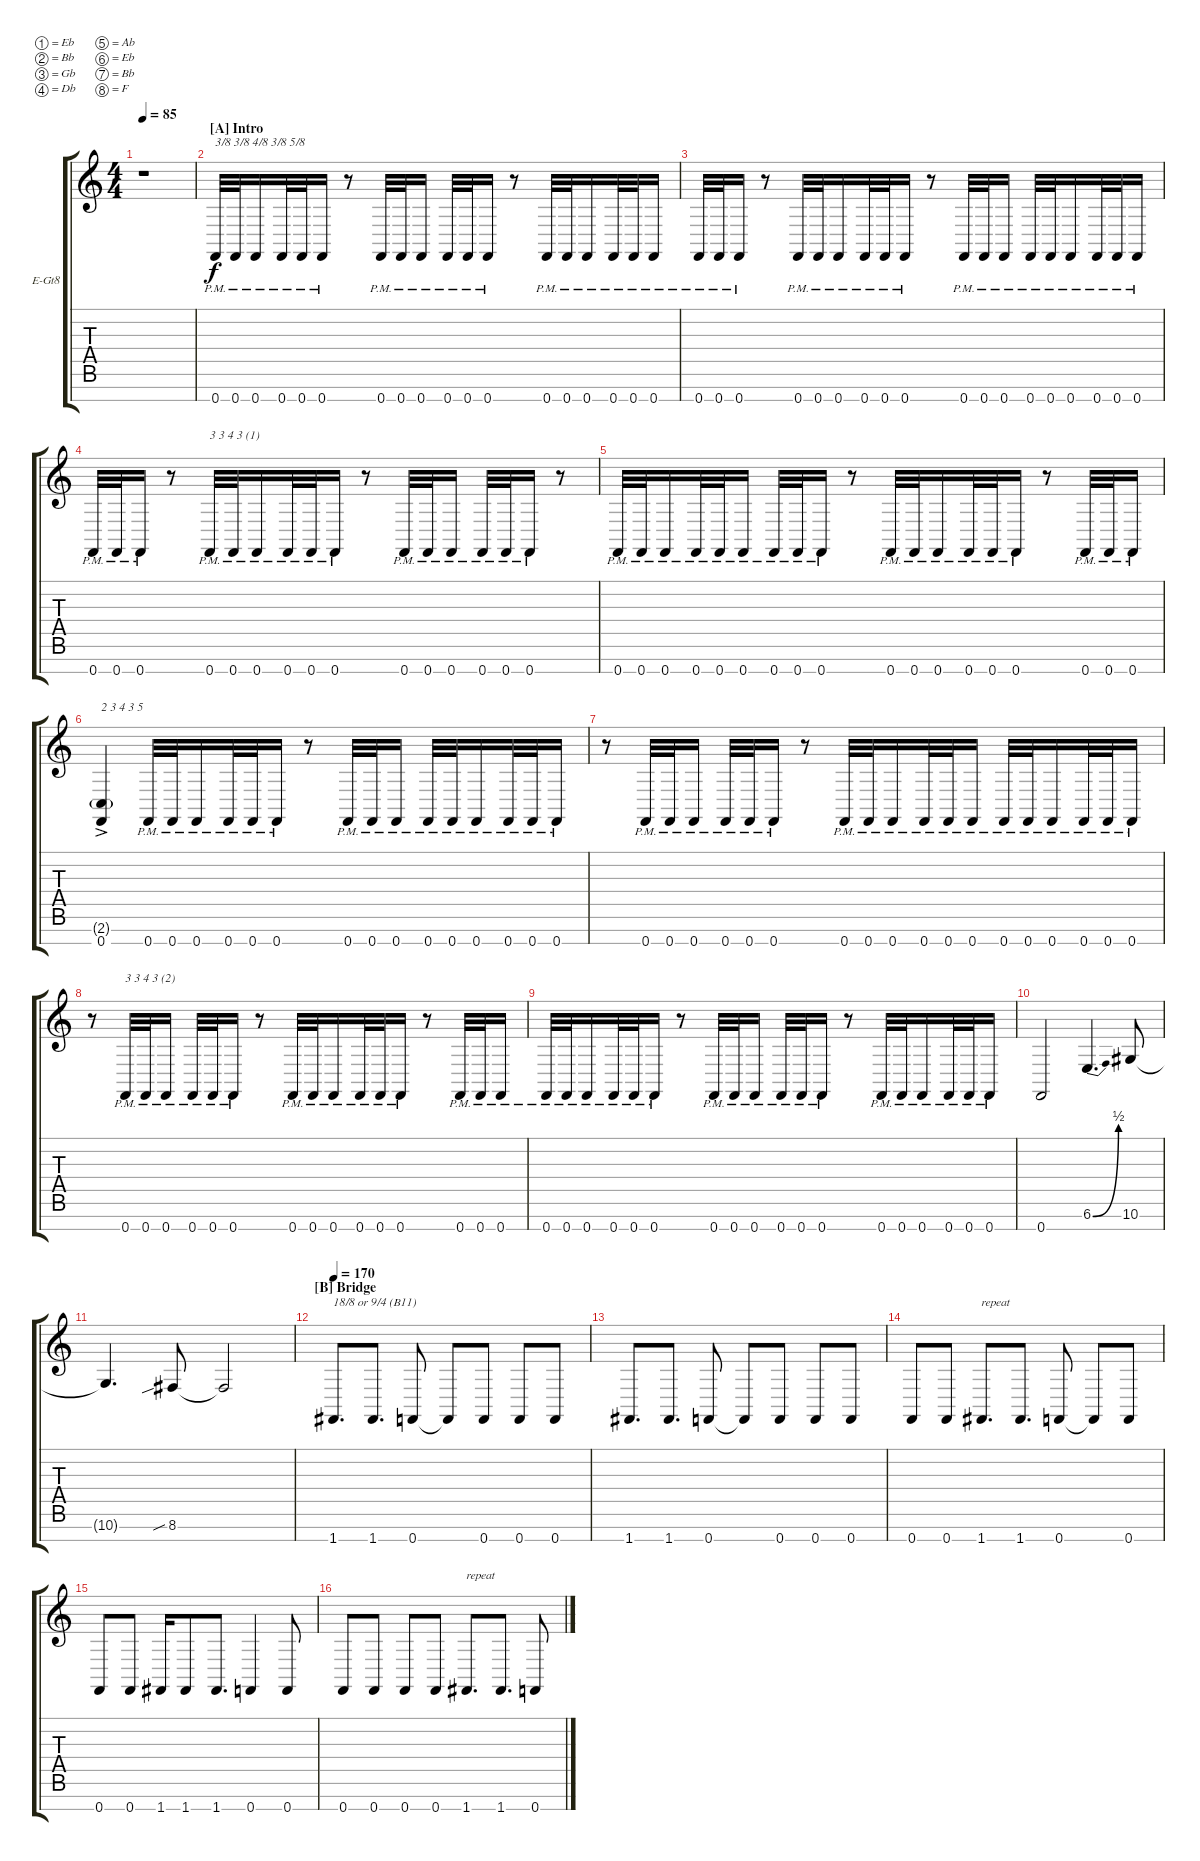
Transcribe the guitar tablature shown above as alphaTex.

\defaultSystemsLayout 4
\bracketExtendMode groupsimilarinstruments
\firstSystemTrackNameOrientation horizontal
\otherSystemsTrackNameOrientation horizontal
\track ("Rhythm" "E-Gt8") {instrument distortionguitar}
\staff {score tabs}
\tuning (Eb4 Bb3 Gb3 Db3 Ab2 Eb2 Bb1 F1)
\ts (4 4)
\tempo 85
\clef g2
\ks c
r.1{dy f instrument distortionguitar} |
\section ("A" "Intro")
0.8{pm}.32{txt "3/8 3/8 4/8 3/8 5/8"} 0.8{pm}.32 0.8{pm}.16 0.8{pm}.32 0.8{pm}.32 0.8{pm}.16 r.8 0.8{pm}.32 0.8{pm}.32 0.8{pm}.16 0.8{pm}.32 0.8{pm}.32 0.8{pm}.16 r.8 0.8{pm}.32 0.8{pm}.32 0.8{pm}.16 0.8{pm}.32 0.8{pm}.32 0.8{pm}.16 |
0.8{pm}.32 0.8{pm}.32 0.8{pm}.16 r.8 0.8{pm}.32 0.8{pm}.32 0.8{pm}.16 0.8{pm}.32 0.8{pm}.32 0.8{pm}.16 r.8 0.8{pm}.32 0.8{pm}.32 0.8{pm}.16 0.8{pm}.32 0.8{pm}.32 0.8{pm}.16 0.8{pm}.32 0.8{pm}.32 0.8{pm}.16 |
0.8{pm}.32 0.8{pm}.32 0.8{pm}.16 r.8 0.8{pm}.32{txt "3 3 4 3 (1)"} 0.8{pm}.32 0.8{pm}.16 0.8{pm}.32 0.8{pm}.32 0.8{pm}.16 r.8 0.8{pm}.32 0.8{pm}.32 0.8{pm}.16 0.8{pm}.32 0.8{pm}.32 0.8{pm}.16 r.8 |
0.8{pm}.32 0.8{pm}.32 0.8{pm}.16 0.8{pm}.32 0.8{pm}.32 0.8{pm}.16 0.8{pm}.32 0.8{pm}.32 0.8{pm}.16 r.8 0.8{pm}.32 0.8{pm}.32 0.8{pm}.16 0.8{pm}.32 0.8{pm}.32 0.8{pm}.16 r.8 0.8{pm}.32 0.8{pm}.32 0.8{pm}.16 |
(0.8{ac} 2.7{g}).4{txt "2 3 4 3 5"} 0.8{pm}.32 0.8{pm}.32 0.8{pm}.16 0.8{pm}.32 0.8{pm}.32 0.8{pm}.16 r.8 0.8{pm}.32 0.8{pm}.32 0.8{pm}.16 0.8{pm}.32 0.8{pm}.32 0.8{pm}.16 0.8{pm}.32 0.8{pm}.32 0.8{pm}.16 |
r.8 0.8{pm}.32 0.8{pm}.32 0.8{pm}.16 0.8{pm}.32 0.8{pm}.32 0.8{pm}.16 r.8 0.8{pm}.32 0.8{pm}.32 0.8{pm}.16 0.8{pm}.32 0.8{pm}.32 0.8{pm}.16 0.8{pm}.32 0.8{pm}.32 0.8{pm}.16 0.8{pm}.32 0.8{pm}.32 0.8{pm}.16 |
r.8 0.8{pm}.32{txt "3 3 4 3 (2)"} 0.8{pm}.32 0.8{pm}.16 0.8{pm}.32 0.8{pm}.32 0.8{pm}.16 r.8 0.8{pm}.32 0.8{pm}.32 0.8{pm}.16 0.8{pm}.32 0.8{pm}.32 0.8{pm}.16 r.8 0.8{pm}.32 0.8{pm}.32 0.8{pm}.16 |
0.8{pm}.32 0.8{pm}.32 0.8{pm}.16 0.8{pm}.32 0.8{pm}.32 0.8{pm}.16 r.8 0.8{pm}.32 0.8{pm}.32 0.8{pm}.16 0.8{pm}.32 0.8{pm}.32 0.8{pm}.16 r.8 0.8{pm}.32 0.8{pm}.32 0.8{pm}.16 0.8{pm}.32 0.8{pm}.32 0.8{pm}.16 |
0.8.2 6.7{be (bend 24.599999999999998 0 41.4 2)}.4{d} 10.7.8 |
10.7{t}.4{d} 8.7{sib}.8 8.7{t}.2 |
\section ("B" "Bridge")
\tempo (170 0.00625)
1.8.8{d txt "18/8 or 9/4 (B11)"} 1.8.8{d} 0.8.8 0.8{t}.8 0.8.8 0.8.8 0.8.8 |
1.8.8{d} 1.8.8{d} 0.8.8 0.8{t}.8 0.8.8 0.8.8 0.8.8 |
0.8.8 0.8.8 1.8.8{d txt "repeat"} 1.8.8{d} 0.8.8 0.8{t}.8 0.8.8 |
0.8.8 0.8.8 1.8.16 1.8.8 1.8.8{d} 0.8.4 0.8.8 |
0.8.8 0.8.8 0.8.8 0.8.8 1.8.8{d txt "repeat"} 1.8.8{d} 0.8.8
